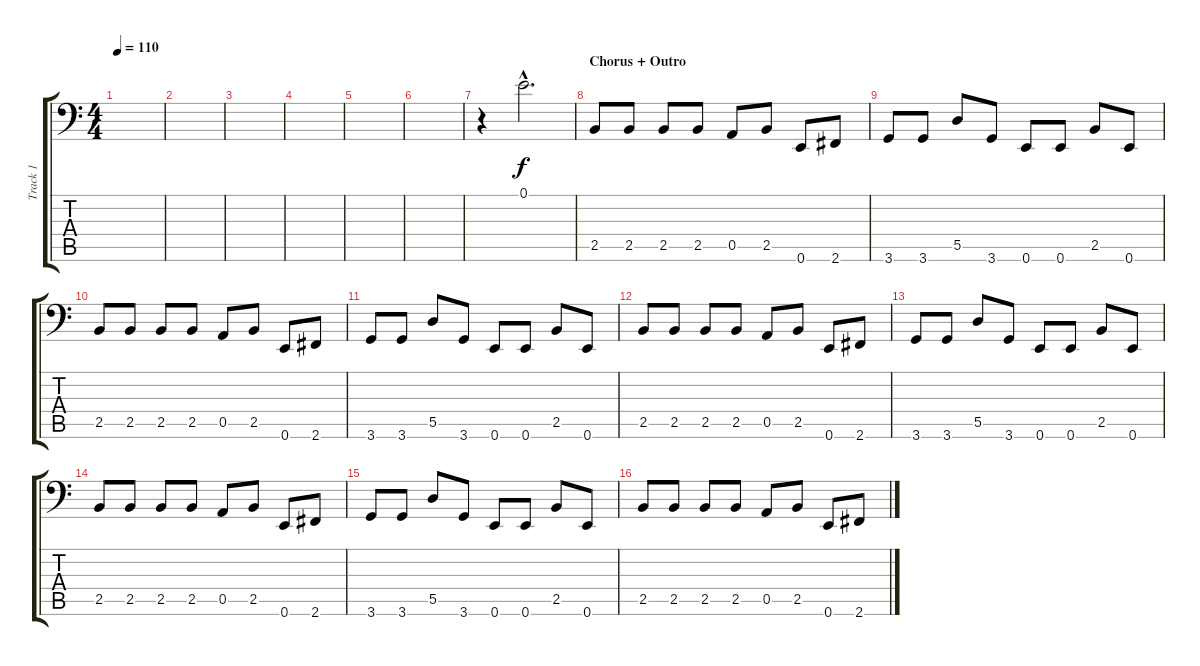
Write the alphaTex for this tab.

\track ("Track 1" "Track 1") {instrument electricbassfinger}
\staff {score tabs}
\tuning (E3 B2 G2 D2 A1 E1) {hide}
\ts (4 4)
\tempo 110
\clef f4
\ks c
|
|
|
|
|
|
r.4 0.1{hac}.2{d instrument reversecymbal} |
\section ("" "Chorus + Outro")
2.5.8{instrument electricbassfinger} 2.5.8 2.5.8 2.5.8 0.5.8 2.5.8 0.6.8 2.6.8 |
3.6.8 3.6.8 5.5.8 3.6.8 0.6.8 0.6.8 2.5.8 0.6.8 |
2.5.8 2.5.8 2.5.8 2.5.8 0.5.8 2.5.8 0.6.8 2.6.8 |
3.6.8 3.6.8 5.5.8 3.6.8 0.6.8 0.6.8 2.5.8 0.6.8 |
2.5.8{instrument synthbass2} 2.5.8 2.5.8 2.5.8 0.5.8 2.5.8 0.6.8 2.6.8 |
3.6.8 3.6.8 5.5.8 3.6.8 0.6.8 0.6.8 2.5.8 0.6.8 |
2.5.8 2.5.8 2.5.8 2.5.8 0.5.8 2.5.8 0.6.8 2.6.8 |
3.6.8 3.6.8 5.5.8 3.6.8 0.6.8 0.6.8 2.5.8 0.6.8 |
2.5.8{instrument electricbassfinger} 2.5.8 2.5.8 2.5.8 0.5.8 2.5.8 0.6.8 2.6.8
